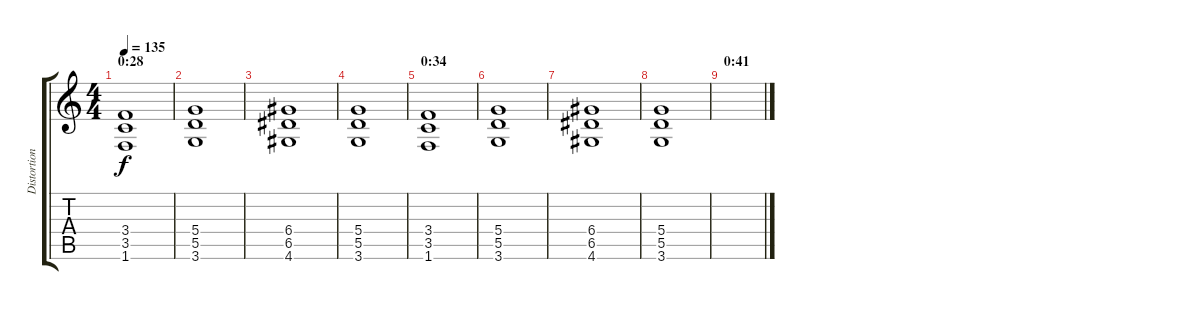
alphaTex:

\track ("Distortion 1" "Distortion") {instrument distortionguitar}
\staff {score tabs}
\tuning (E4 B3 G3 D3 A2 E2) {hide}
\ts (4 4)
\section ("" "0:28")
\tempo 135
\clef g2
\ks c
(3.4 3.5 1.6).1{dy f} |
(5.4 5.5 3.6).1 |
(6.4 6.5 4.6).1 |
(5.4 5.5 3.6).1 |
\section ("" "0:34")
(3.4 3.5 1.6).1 |
(5.4 5.5 3.6).1 |
(6.4 6.5 4.6).1 |
(5.4 5.5 3.6).1 |
\section ("" "0:41")
